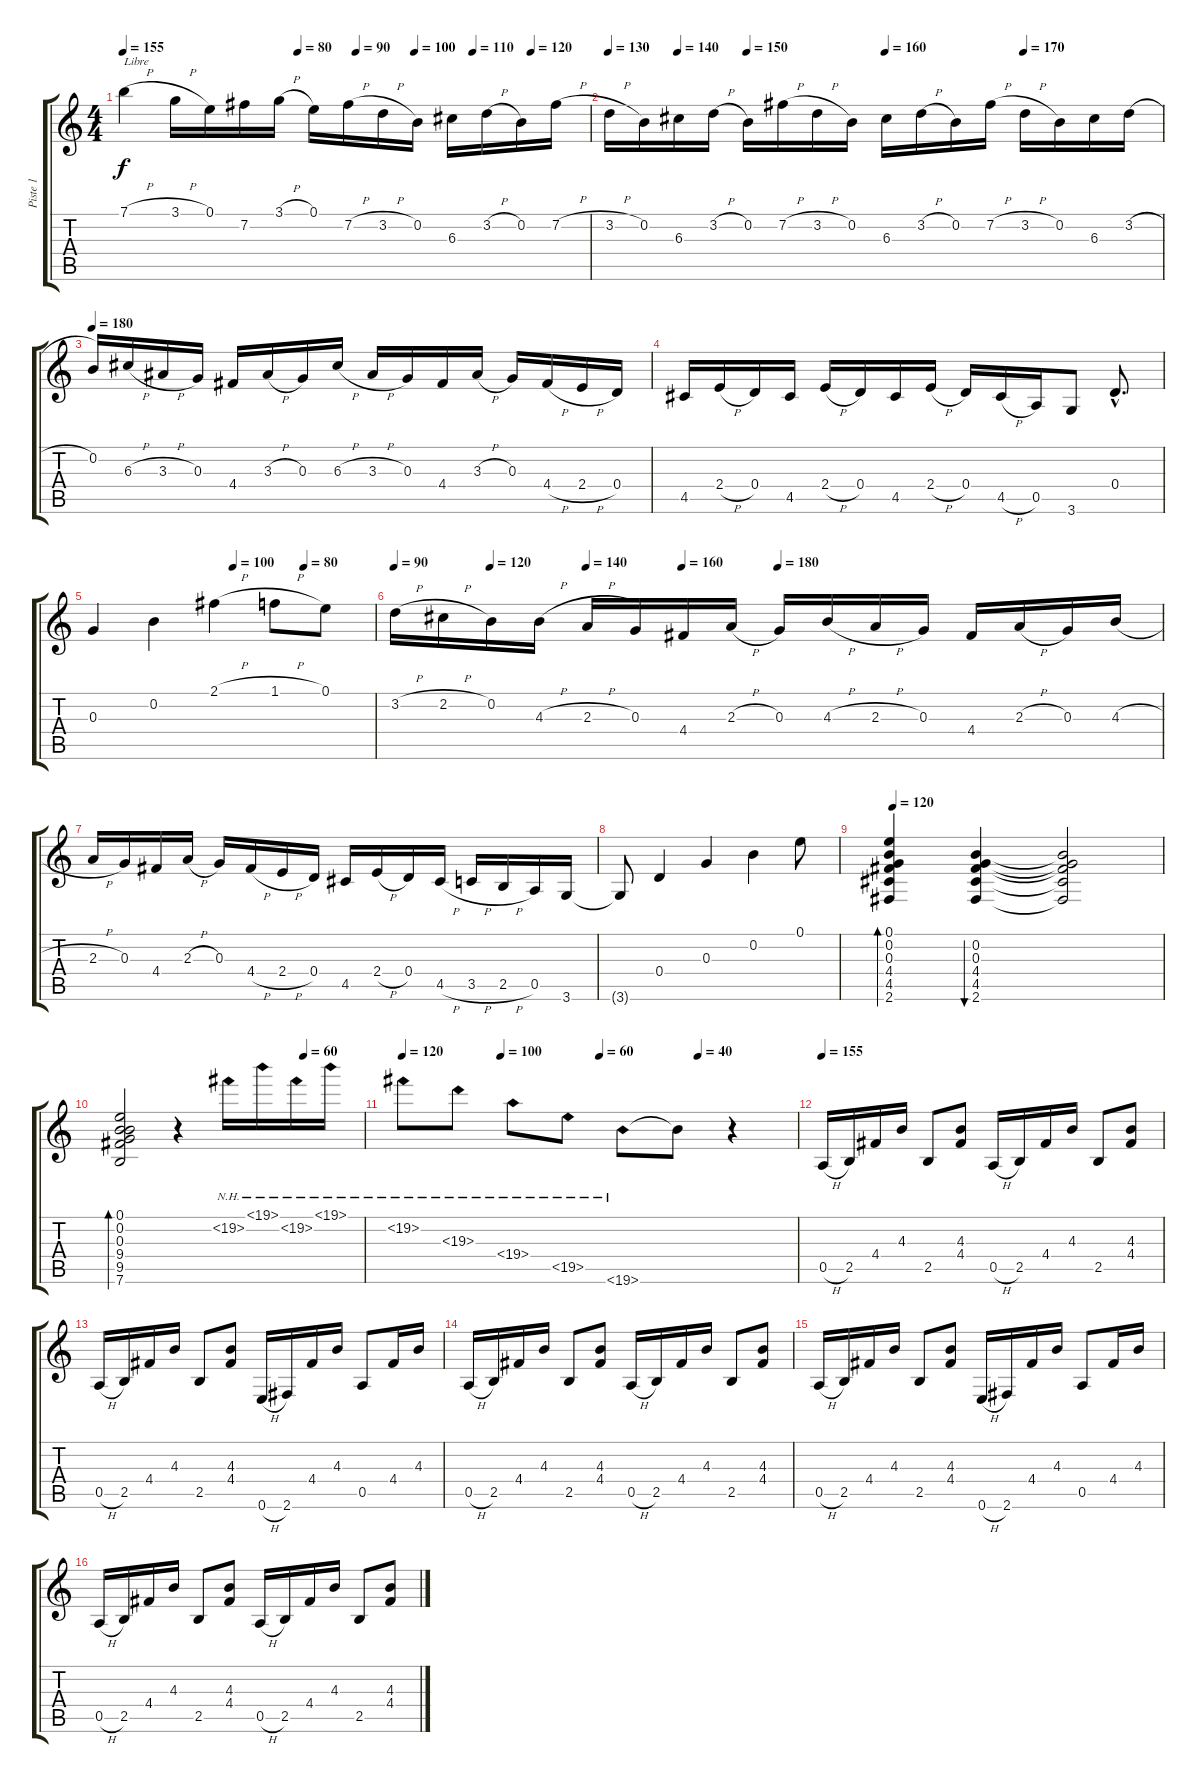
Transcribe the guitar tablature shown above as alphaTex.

\track ("Piste 1" "Piste 1") {instrument acousticguitarsteel}
\staff {score tabs}
\tuning (E4 B3 G3 D3 A2 E2) {hide}
\ts (4 4)
\tempo 155
\tempo 60
\tempo (80 0.375)
\tempo (90 0.5)
\tempo (100 0.625)
\tempo (110 0.75)
\tempo (120 0.875)
\tempo 155
\clef g2
\ks c
7.1{h}.4{txt "Libre" dy f instrument acousticguitarsteel} 3.1{h}.16 0.1.16 7.2.16 3.1{h}.16 0.1.16 7.2{h}.16 3.2{h}.16 0.2.16 6.3.16 3.2{h}.16 0.2.16 7.2{h}.16 |
\tempo 130
\tempo (140 0.125)
\tempo (150 0.25)
\tempo (160 0.5)
\tempo (170 0.75)
3.2{h}.16 0.2.16 6.3.16 3.2{h}.16 0.2.16 7.2{h}.16 3.2{h}.16 0.2.16 6.3.16 3.2{h}.16 0.2.16 7.2{h}.16 3.2{h}.16 0.2.16 6.3.16 3.2{h}.16 |
\tempo 180
0.2.16 6.3{h}.16 3.3{h}.16 0.3.16 4.4.16 3.3{h}.16 0.3.16 6.3{h}.16 3.3{h}.16 0.3.16 4.4.16 3.3{h}.16 0.3.16 4.4{h}.16 2.4{h}.16 0.4.16 |
4.5.16 2.4{h}.16 0.4.16 4.5.16 2.4{h}.16 0.4.16 4.5.16 2.4{h}.16 0.4.16 4.5{h}.16 0.5.16 3.6.8 0.4{hac}.8{d} |
\tempo (100 0.5)
\tempo (80 0.75)
0.3.4 0.2.4 2.1{h}.4 1.1{h}.8 0.1.8 |
\tempo 90
\tempo (120 0.125)
\tempo (140 0.25)
\tempo (160 0.375)
\tempo (180 0.5)
3.2{h}.16 2.2{h}.16 0.2.16 4.3{h}.16 2.3{h}.16 0.3.16 4.4.16 2.3{h}.16 0.3.16 4.3{h}.16 2.3{h}.16 0.3.16 4.4.16 2.3{h}.16 0.3.16 4.3{h}.16 |
2.3{h}.16 0.3.16 4.4.16 2.3{h}.16 0.3.16 4.4{h}.16 2.4{h}.16 0.4.16 4.5.16 2.4{h}.16 0.4.16 4.5{h}.16 3.5{h}.16 2.5{h}.16 0.5.16 3.6.16 |
3.6{t}.8 0.4.4 0.3.4 0.2.4 0.1.8 |
\tempo 120
(0.1 0.2 0.3 4.4 4.5 2.6).4{bd 480} (0.2 0.3 4.4 4.5 2.6).4{bu 480} (0.2{t} 0.3{t} 4.4{t} 4.5{t} 2.6{t}).2 |
\tempo (60 0.75)
(0.1 0.2 0.3 9.4 9.5 7.6).2{bd 480} r.4 19.2{nh}.16{volume 6} 19.1{nh}.16 19.2{nh}.16 19.1{nh}.16 |
\tempo 120
\tempo (100 0.25)
\tempo (60 0.5)
\tempo (40 0.75)
19.2{nh}.8 19.3{nh}.8 19.4{nh}.8 19.5{nh}.8 19.6{nh}.8 19.6{t}.8 r.4 |
\tempo 155
0.5{h}.16{volume 13} 2.5.16 4.4.16 4.3.16 2.5.8 (4.3 4.4).8 0.5{h}.16 2.5.16 4.4.16 4.3.16 2.5.8 (4.3 4.4).8 |
0.5{h}.16 2.5.16 4.4.16 4.3.16 2.5.8 (4.3 4.4).8 0.6{h}.16 2.6.16 4.4.16 4.3.16 0.5.8 4.4.16 4.3.16 |
0.5{h}.16 2.5.16 4.4.16 4.3.16 2.5.8 (4.3 4.4).8 0.5{h}.16 2.5.16 4.4.16 4.3.16 2.5.8 (4.3 4.4).8 |
0.5{h}.16 2.5.16 4.4.16 4.3.16 2.5.8 (4.3 4.4).8 0.6{h}.16 2.6.16 4.4.16 4.3.16 0.5.8 4.4.16 4.3.16 |
0.5{h}.16 2.5.16 4.4.16 4.3.16 2.5.8 (4.3 4.4).8 0.5{h}.16 2.5.16 4.4.16 4.3.16 2.5.8 (4.3 4.4).8
